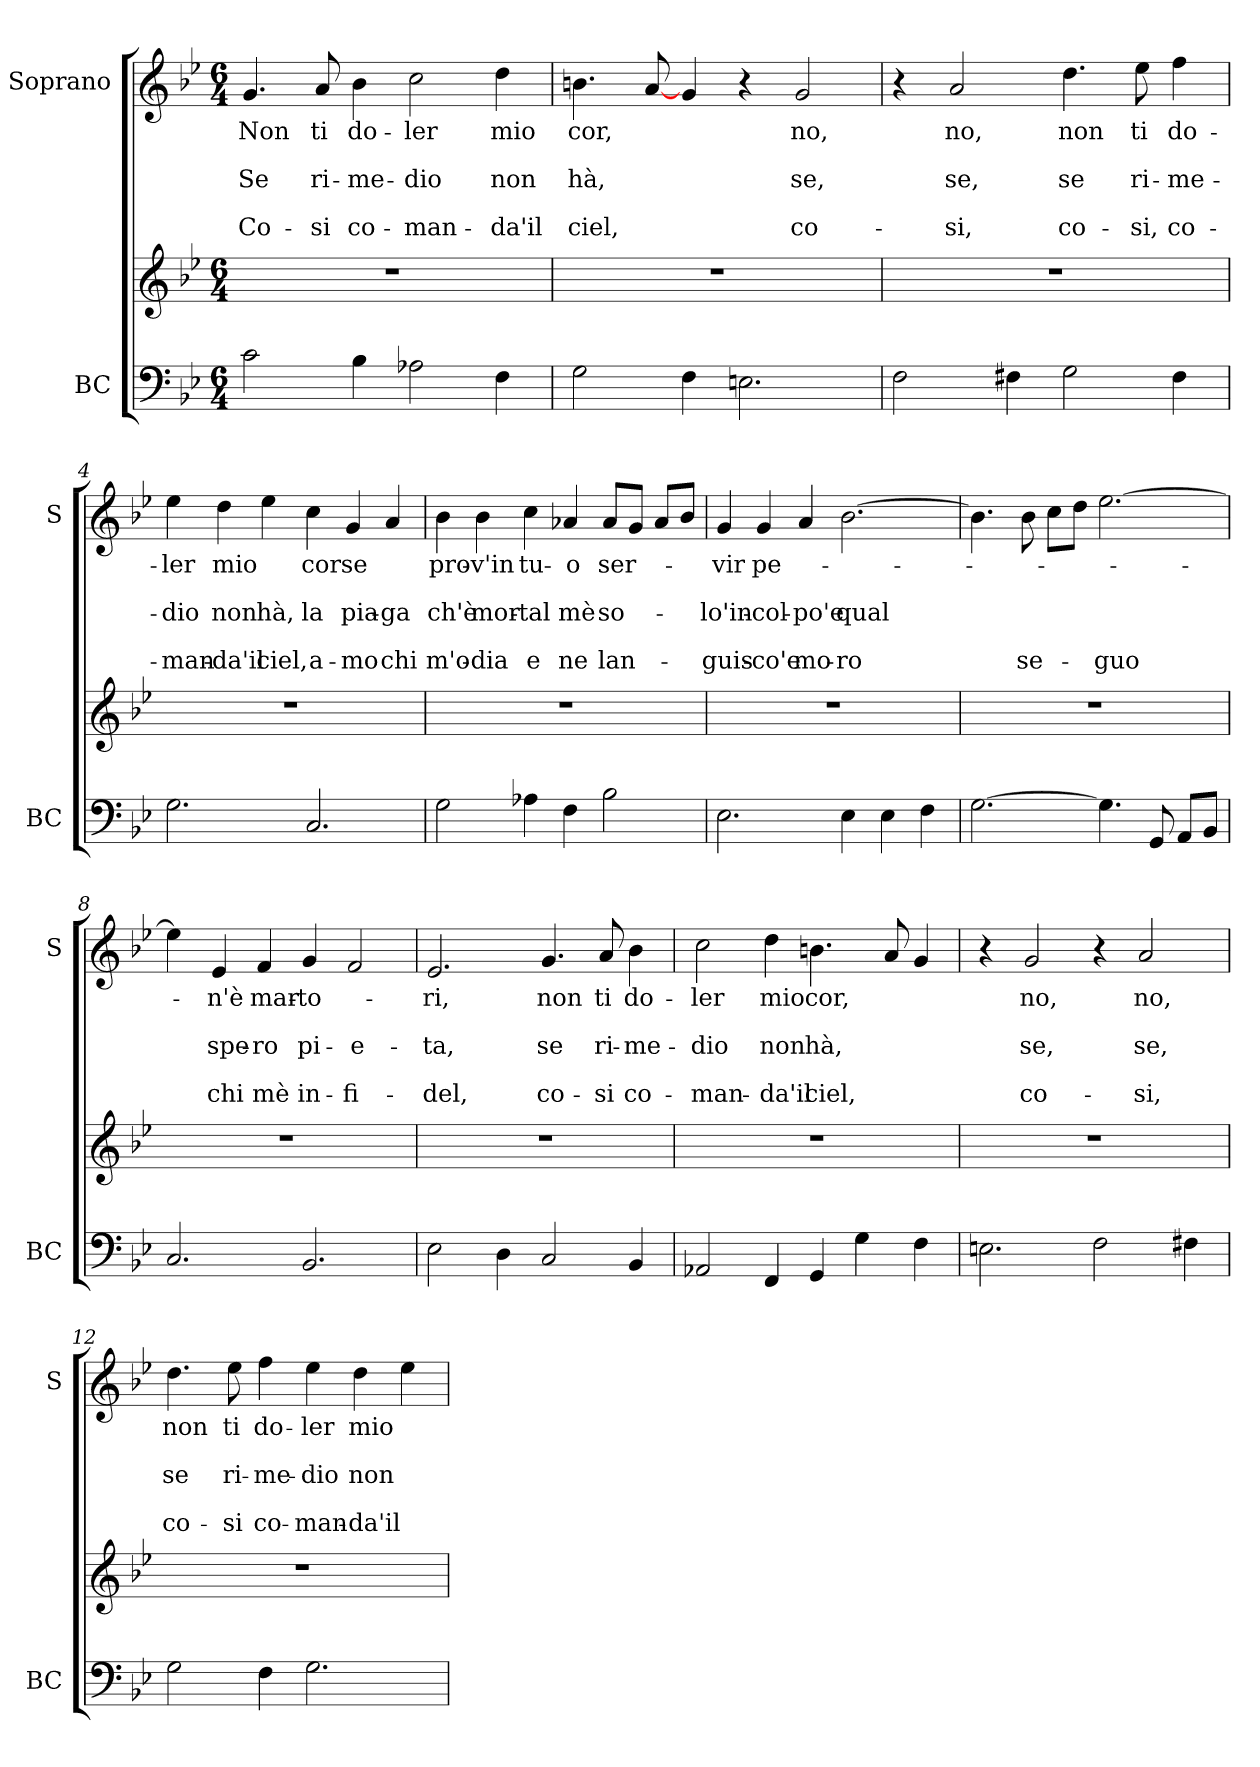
**kern	**kern	**kern	**text	**text	**text	**text	**text
*part2	*part2	*part1	*part1	*part1	*part1	*part1	*part1
*staff3	*staff2	*staff1	*staff1	*staff1	*staff1	*staff1	*staff1
*I"BC	*	*I"Soprano	*	*	*	*	*
*I'BC	*	*I'S	*	*	*	*	*
*clefF4	*clefG2	*clefG2	*	*	*	*	*
*k[b-e-]	*k[b-e-]	*k[b-e-]	*	*	*	*	*
*B-:	*B-:	*B-:	*	*	*	*	*
*M6/4	*M6/4	*M6/4	*	*	*	*	*
=1	=1	=1	=1	=1	=1	=1	=1
!	!	!	!LO:LY:b	!	!LO:LY:b	!	!LO:LY:b
2c\	1.r	4.g/	Non	.	Se	.	Co-
!	!	!	!LO:LY:b	!	!LO:LY:b	!	!LO:LY:b
.	.	8a/	ti	.	ri-	.	-si
!	!	!	!LO:LY:b	!	!LO:LY:b	!	!LO:LY:b
4B-\	.	4b-\	do-	.	-me-	.	co-
!	!	!	!LO:LY:b	!	!LO:LY:b	!	!LO:LY:b
2A-X\	.	2cc\	-ler	.	-dio	.	-man-
!	!	!	!LO:LY:b	!	!LO:LY:b	!	!LO:LY:b
4F\	.	4dd\	mio	.	non	.	-da'il
=2	=2	=2	=2	=2	=2	=2	=2
!	!	!	!LO:LY:b	!	!LO:LY:b	!	!LO:LY:b
2G\	1.r	4.bn\	cor,	.	hà,	.	ciel,
.	.	[8a/	.	.	.	.	.
4F\	.	4g/	.	.	.	.	.
2.En\	.	4r	.	.	.	.	.
!	!	!	!LO:LY:b	!	!LO:LY:b	!	!LO:LY:b
.	.	2g/	no,	.	se,	.	co-
=3	=3	=3	=3	=3	=3	=3	=3
2F\	1.r	4r	.	.	.	.	.
!	!	!	!LO:LY:b	!	!LO:LY:b	!	!LO:LY:b
.	.	2a/	no,	.	se,	.	-si,
4F#X\	.	.	.	.	.	.	.
!	!	!	!LO:LY:b	!	!LO:LY:b	!	!LO:LY:b
2G\	.	4.dd\	non	.	se	.	co-
!	!	!	!LO:LY:b	!	!LO:LY:b	!	!LO:LY:b
.	.	8ee-\	ti	.	ri-	.	-si,
!	!	!	!LO:LY:b	!	!LO:LY:b	!	!LO:LY:b
4F#\	.	4ff\	do-	.	-me-	.	co-
!!LO:LB:g=z
=4	=4	=4	=4	=4	=4	=4	=4
!	!	!	!LO:LY:b	!	!LO:LY:b	!	!LO:LY:b
2.G\	1.r	4ee-\	-ler	.	-dio	.	-man-
!	!	!	!LO:LY:b	!	!LO:LY:b	!	!LO:LY:b
.	.	4dd\	mio	.	non	.	-da'il
!	!	!	!	!	!LO:LY:b	!	!LO:LY:b
.	.	4ee-\	.	.	hà,	.	ciel,
!	!	!	!LO:LY:b	!	!LO:LY:b	!	!LO:LY:b
2.C/	.	4cc\	cor	.	la	.	a-
!	!	!	!LO:LY:b	!	!LO:LY:b	!	!LO:LY:b
.	.	4g/	se	.	pia-	.	-mo
!	!	!	!	!	!LO:LY:b	!	!LO:LY:b
.	.	4a/	.	.	-ga	.	chi
=5	=5	=5	=5	=5	=5	=5	=5
!	!	!	!LO:LY:b	!	!LO:LY:b	!	!LO:LY:b
2G\	1.r	4b-\	pro-	.	ch'è	.	m'o-
!	!	!	!LO:LY:b	!	!LO:LY:b	!	!LO:LY:b
.	.	4b-\	-v'in	.	mor-	.	-dia
!	!	!	!LO:LY:b	!	!LO:LY:b	!	!LO:LY:b
4A-X\	.	4cc\	tu-	.	-tal	.	e
!	!	!	!LO:LY:b	!	!LO:LY:b	!	!LO:LY:b
4F\	.	4a-X/	-o	.	mè	.	ne
!	!	!	!LO:LY:b	!	!LO:LY:b	!	!LO:LY:b
2B-\	.	8a-/L	ser-	.	so-	.	lan-
.	.	8g/J	.	.	.	.	.
.	.	8a-/L	.	.	.	.	.
.	.	8b-/J	.	.	.	.	.
=6	=6	=6	=6	=6	=6	=6	=6
!	!	!	!LO:LY:b	!	!LO:LY:b	!	!LO:LY:b
2.E-\	1.r	4g/	-vir	.	-lo'in-	.	-guis-
!	!	!	!LO:LY:b	!	!LO:LY:b	!	!LO:LY:b
.	.	4g/	pe-	.	-col-	.	-co'e
!	!	!	!	!	!LO:LY:b	!	!LO:LY:b
.	.	4a/	.	.	-po'e	.	mo-
!	!	!	!	!	!LO:LY:b	!	!LO:LY:b
4E-\	.	[2.b-\	.	.	qual	.	-ro
4E-\	.	.	.	.	.	.	.
4F\	.	.	.	.	.	.	.
=7	=7	=7	=7	=7	=7	=7	=7
[2.G\	1.r	4.b-\]	.	.	.	.	.
!	!	!	!	!	!	!	!LO:LY:b
.	.	8b-\	.	.	.	.	se-
.	.	8cc\L	.	.	.	.	.
.	.	8dd\J	.	.	.	.	.
!	!	!	!	!	!	!	!LO:LY:b
4.G\]	.	[2.ee-\	.	.	.	.	-guo
8GG/	.	.	.	.	.	.	.
8AA/L	.	.	.	.	.	.	.
8BB-/J	.	.	.	.	.	.	.
!!LO:LB:g=z
=8	=8	=8	=8	=8	=8	=8	=8
2.C/	1.r	4ee-\]	.	.	.	.	.
!	!	!	!LO:LY:b	!	!LO:LY:b	!	!LO:LY:b
.	.	4e-/	-n'è	.	spe-	.	chi
!	!	!	!LO:LY:b	!	!LO:LY:b	!	!LO:LY:b
.	.	4f/	mar-	.	-ro	.	mè
!	!	!	!LO:LY:b	!	!LO:LY:b	!	!LO:LY:b
2.BB-/	.	4g/	-to-	.	pi-	.	in-
!	!	!	!	!	!LO:LY:b	!	!LO:LY:b
.	.	2f/	.	.	-e-	.	-fi-
=9	=9	=9	=9	=9	=9	=9	=9
!	!	!	!LO:LY:b	!	!LO:LY:b	!	!LO:LY:b
2E-\	1.r	2.e-/	-ri,	.	-ta,	.	-del,
4D\	.	.	.	.	.	.	.
!	!	!	!LO:LY:b	!	!LO:LY:b	!	!LO:LY:b
2C/	.	4.g/	non	.	se	.	co-
!	!	!	!LO:LY:b	!	!LO:LY:b	!	!LO:LY:b
.	.	8a/	ti	.	ri-	.	-si
!	!	!	!LO:LY:b	!	!LO:LY:b	!	!LO:LY:b
4BB-/	.	4b-\	do-	.	-me-	.	co-
=10	=10	=10	=10	=10	=10	=10	=10
!	!	!	!LO:LY:b	!	!LO:LY:b	!	!LO:LY:b
2AA-X/	1.r	2cc\	-ler	.	-dio	.	-man-
!	!	!	!LO:LY:b	!	!LO:LY:b	!	!LO:LY:b
4FF/	.	4dd\	mio	.	non	.	-da'il
!	!	!	!LO:LY:b	!	!LO:LY:b	!	!LO:LY:b
4GG/	.	4.bn\	cor,	.	hà,	.	ciel,
4G\	.	.	.	.	.	.	.
.	.	8a/	.	.	.	.	.
4F\	.	4g/	.	.	.	.	.
=11	=11	=11	=11	=11	=11	=11	=11
2.En\	1.r	4r	.	.	.	.	.
!	!	!	!LO:LY:b	!	!LO:LY:b	!	!LO:LY:b
.	.	2g/	no,	.	se,	.	co-
2F\	.	4r	.	.	.	.	.
!	!	!	!LO:LY:b	!	!LO:LY:b	!	!LO:LY:b
.	.	2a/	no,	.	se,	.	-si,
4F#X\	.	.	.	.	.	.	.
!!LO:PB:g=z
=12	=12	=12	=12	=12	=12	=12	=12
!	!	!	!LO:LY:b	!	!LO:LY:b	!	!LO:LY:b
2G\	1.r	4.dd\	non	.	se	.	co-
!	!	!	!LO:LY:b	!	!LO:LY:b	!	!LO:LY:b
.	.	8ee-\	ti	.	ri-	.	-si
!	!	!	!LO:LY:b	!	!LO:LY:b	!	!LO:LY:b
4F\	.	4ff\	do-	.	-me-	.	co-
!	!	!	!LO:LY:b	!	!LO:LY:b	!	!LO:LY:b
2.G\	.	4ee-\	-ler	.	-dio	.	-man-
!	!	!	!LO:LY:b	!	!LO:LY:b	!	!LO:LY:b
.	.	4dd\	mio	.	non	.	-da'il
.	.	4ee-\	.	.	.	.	.
=	=	=	=	=	=	=	=
*-	*-	*-	*-	*-	*-	*-	*-
